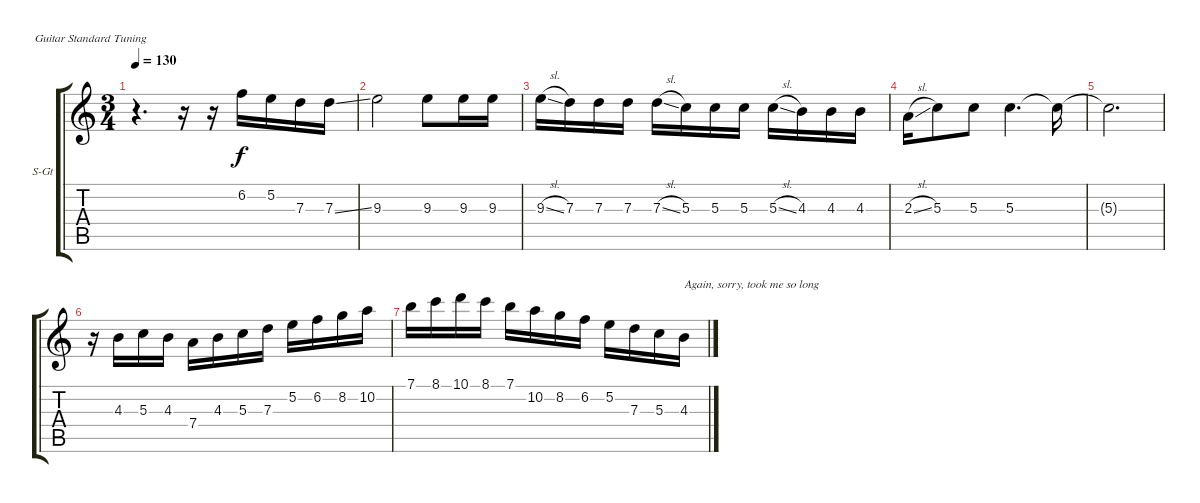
\bracketExtendMode groupsimilarinstruments
\firstSystemTrackNameOrientation horizontal
\otherSystemsTrackNameOrientation horizontal
\track ("Steel Guitar" "S-Gt") {instrument acousticguitarsteel}
\staff {score tabs}
\tuning (E4 B3 G3 D3 A2 E2)
\ts (3 4)
\tempo 130
\clef g2
\scale
0.333333
\ks c
r.4{d dy mp} r.16 r.16 6.2.16{dy f} 5.2.16 7.3.16 7.3{ss}.16 |
\scale
0.333333 9.3.2 9.3.8 9.3.16 9.3.16 |
\scale
0.333333 9.3{sl}.16 7.3.16 7.3.16 7.3.16 7.3{sl}.16 5.3.16 5.3.16 5.3.16 5.3{sl}.16 4.3.16 4.3.16 4.3.16 |
\scale
0.333333 2.3{sl}.16 5.3.8 5.3.8 5.3.4{d} 5.3{t}.16 |
\scale
0.333333 5.3{t}.2{d} |
\scale
0.333333 r.16 4.3.16 5.3.16 4.3.16 7.4.16 4.3.16 5.3.16 7.3.16 5.2.16 6.2.16 8.2.16 10.2.16 |
\scale
0.333333 7.1.16 8.1.16 10.1.16 8.1.16 7.1.16 10.2.16 8.2.16 6.2.16 5.2.16 7.3.16 5.3.16 4.3.16{txt "Again, sorry, took me so long"} |
\scale
0.333333 |
\scale
0.333333 |
\scale
0.333333 |
\scale
0.333333 |
\scale
0.333333 |
\scale
0.333333 |
\scale
0.333333
